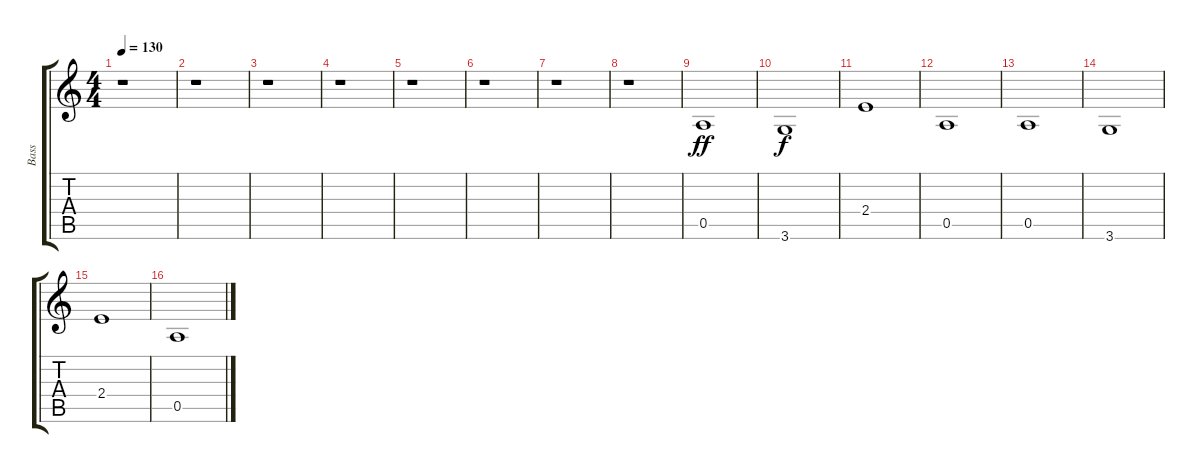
\track ("Bass" "Bass") {instrument electricbassfinger}
\staff {score tabs}
\tuning (E4 B3 G3 D3 A2 E2) {hide}
\ts (4 4)
\tempo 130
\clef g2
\ks c
r.1{dy f} |
r.1 |
r.1 |
r.1 |
r.1 |
r.1 |
r.1 |
r.1 |
0.5.1{dy ff volume 16} |
3.6.1{dy f} |
2.4.1 |
0.5.1 |
0.5.1 |
3.6.1 |
2.4.1 |
0.5.1
